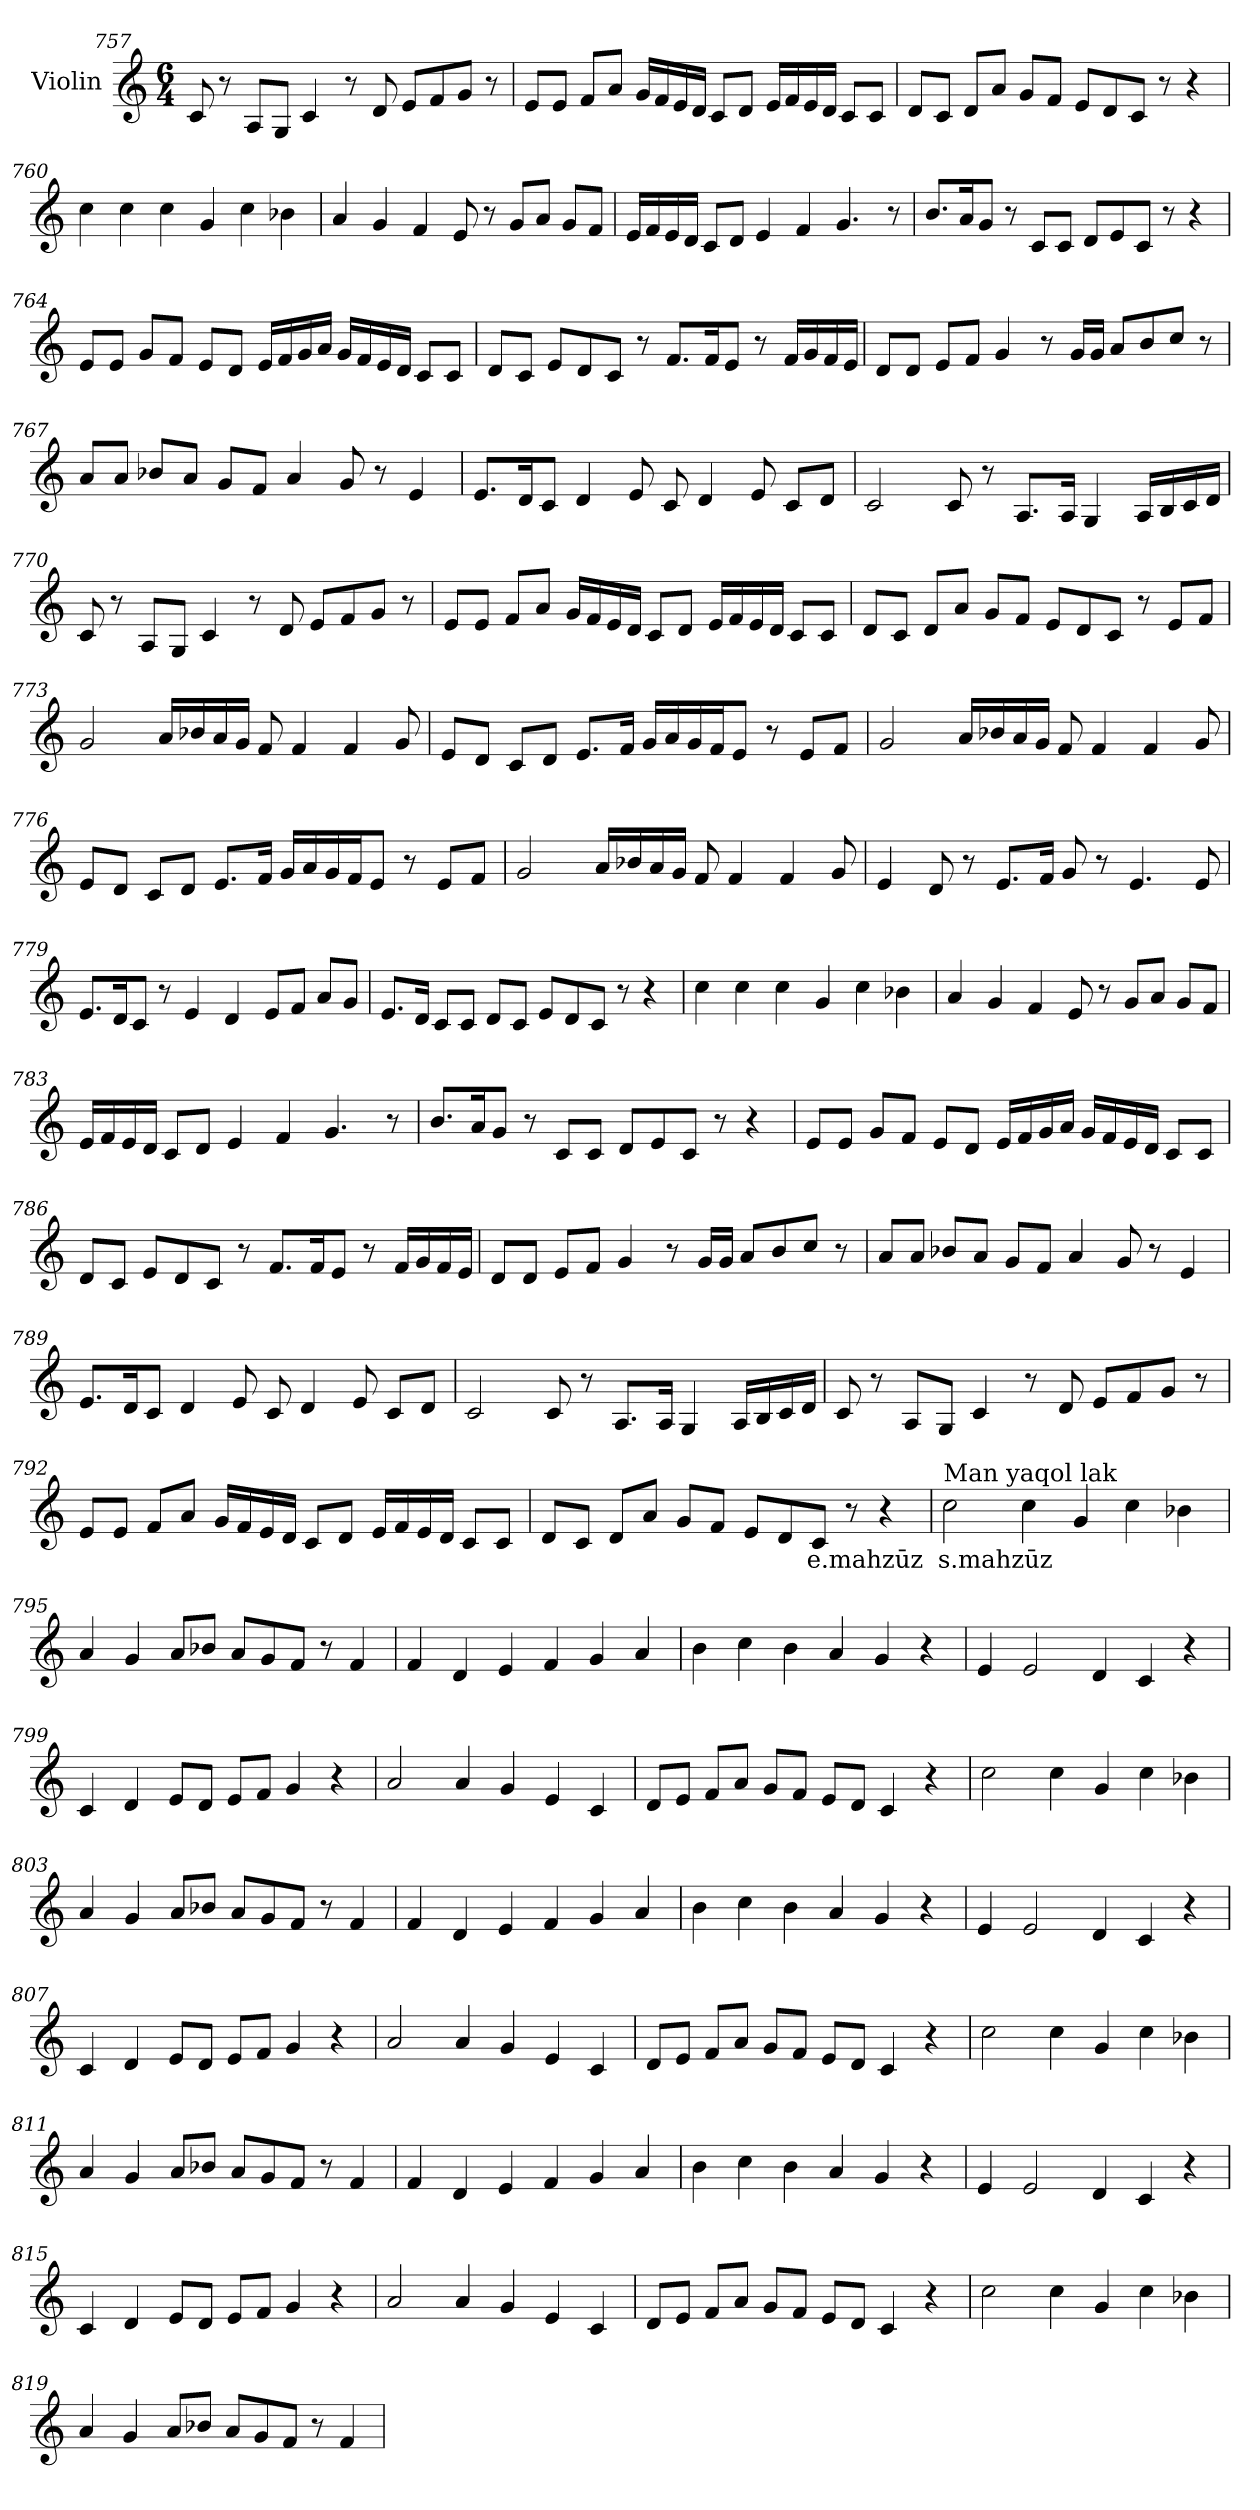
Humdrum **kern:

**kern	**text
*part1	*part1
*staff1	*staff1
*I"Violin	*
*clefG2	*
*k[]	*
*M6/4	*
=757	=757
8c/	.
8r	.
8A/L	.
8G/J	.
4c/	.
8r	.
8d/	.
8e/L	.
8f/	.
8g/J	.
8r	.
!!LO:LB:g=z
=758	=758
8e/L	.
8e/J	.
8f/L	.
8a/J	.
16g/LL	.
16f/	.
16e/	.
16d/JJ	.
8c/L	.
8d/J	.
16e/LL	.
16f/	.
16e/	.
16d/JJ	.
8c/L	.
8c/J	.
!!LO:LB:g=z
=759	=759
8d/L	.
8c/J	.
8d/L	.
8a/J	.
8g/L	.
8f/J	.
8e/L	.
8d/	.
8c/J	.
8r	.
4r	.
=760	=760
4cc\	.
4cc\	.
4cc\	.
4g/	.
4cc\	.
4b-X\	.
=761	=761
4a/	.
4g/	.
4f/	.
8e/	.
8r	.
8g/L	.
8a/J	.
8g/L	.
8f/J	.
!!LO:LB:g=z
=762	=762
16e/LL	.
16f/	.
16e/	.
16d/JJ	.
8c/L	.
8d/J	.
4e/	.
4f/	.
4.g/	.
8r	.
=763	=763
8.b/L	.
16a/K	.
8g/J	.
8r	.
8c/L	.
8c/J	.
8d/L	.
8e/	.
8c/J	.
8r	.
4r	.
=764	=764
8e/L	.
8e/J	.
8g/L	.
8f/J	.
8e/L	.
8d/J	.
16e/LL	.
16f/	.
16g/	.
16a/JJ	.
16g/LL	.
16f/	.
16e/	.
16d/JJ	.
8c/L	.
8c/J	.
!!LO:LB:g=z
=765	=765
8d/L	.
8c/J	.
8e/L	.
8d/	.
8c/J	.
8r	.
8.f/L	.
16f/K	.
8e/J	.
8r	.
16f/LL	.
16g/	.
16f/	.
16e/JJ	.
=766	=766
8d/L	.
8d/J	.
8e/L	.
8f/J	.
4g/	.
8r	.
16g/LL	.
16g/JJ	.
8a/L	.
8b/	.
8cc/J	.
8r	.
=767	=767
8a/L	.
8a/J	.
8b-X/L	.
8a/J	.
8g/L	.
8f/J	.
4a/	.
8g/	.
8r	.
4e/	.
!!LO:LB:g=z
=768	=768
8.e/L	.
16d/K	.
8c/J	.
4d/	.
8e/	.
8c/	.
4d/	.
8e/	.
8c/L	.
8d/J	.
=769	=769
2c/	.
8c/	.
8r	.
8.A/L	.
16A/Jk	.
4G/	.
16A/LL	.
16B/	.
16c/	.
16d/JJ	.
=770	=770
8c/	.
8r	.
8A/L	.
8G/J	.
4c/	.
8r	.
8d/	.
8e/L	.
8f/	.
8g/J	.
8r	.
!!LO:LB:g=z
=771	=771
8e/L	.
8e/J	.
8f/L	.
8a/J	.
16g/LL	.
16f/	.
16e/	.
16d/JJ	.
8c/L	.
8d/J	.
16e/LL	.
16f/	.
16e/	.
16d/JJ	.
8c/L	.
8c/J	.
=772	=772
8d/L	.
8c/J	.
8d/L	.
8a/J	.
8g/L	.
8f/J	.
8e/L	.
8d/	.
8c/J	.
8r	.
8e/L	.
8f/J	.
=773	=773
2g/	.
16a/LL	.
16b-X/	.
16a/	.
16g/JJ	.
8f/	.
4f/	.
4f/	.
8g/	.
!!LO:LB:g=z
=774	=774
8e/L	.
8d/J	.
8c/L	.
8d/J	.
8.e/L	.
16f/Jk	.
16g/LL	.
16a/	.
16g/	.
16f/J	.
8e/J	.
8r	.
8e/L	.
8f/J	.
=775	=775
2g/	.
16a/LL	.
16b-X/	.
16a/	.
16g/JJ	.
8f/	.
4f/	.
4f/	.
8g/	.
=776	=776
8e/L	.
8d/J	.
8c/L	.
8d/J	.
8.e/L	.
16f/Jk	.
16g/LL	.
16a/	.
16g/	.
16f/J	.
8e/J	.
8r	.
8e/L	.
8f/J	.
!!LO:PB:g=z
=777	=777
2g/	.
16a/LL	.
16b-X/	.
16a/	.
16g/JJ	.
8f/	.
4f/	.
4f/	.
8g/	.
=778	=778
4e/	.
8d/	.
8r	.
8.e/L	.
16f/Jk	.
8g/	.
8r	.
4.e/	.
8e/	.
=779	=779
8.e/L	.
16d/K	.
8c/J	.
8r	.
4e/	.
4d/	.
8e/L	.
8f/J	.
8a/L	.
8g/J	.
!!LO:PB:g=z
=780	=780
8.e/L	.
16d/Jk	.
8c/L	.
8c/J	.
8d/L	.
8c/J	.
8e/L	.
8d/	.
8c/J	.
8r	.
4r	.
=781	=781
4cc\	.
4cc\	.
4cc\	.
4g/	.
4cc\	.
4b-X\	.
=782	=782
4a/	.
4g/	.
4f/	.
8e/	.
8r	.
8g/L	.
8a/J	.
8g/L	.
8f/J	.
!!LO:LB:g=z
=783	=783
16e/LL	.
16f/	.
16e/	.
16d/JJ	.
8c/L	.
8d/J	.
4e/	.
4f/	.
4.g/	.
8r	.
=784	=784
8.b/L	.
16a/K	.
8g/J	.
8r	.
8c/L	.
8c/J	.
8d/L	.
8e/	.
8c/J	.
8r	.
4r	.
=785	=785
8e/L	.
8e/J	.
8g/L	.
8f/J	.
8e/L	.
8d/J	.
16e/LL	.
16f/	.
16g/	.
16a/JJ	.
16g/LL	.
16f/	.
16e/	.
16d/JJ	.
8c/L	.
8c/J	.
!!LO:LB:g=z
=786	=786
8d/L	.
8c/J	.
8e/L	.
8d/	.
8c/J	.
8r	.
8.f/L	.
16f/K	.
8e/J	.
8r	.
16f/LL	.
16g/	.
16f/	.
16e/JJ	.
=787	=787
8d/L	.
8d/J	.
8e/L	.
8f/J	.
4g/	.
8r	.
16g/LL	.
16g/JJ	.
8a/L	.
8b/	.
8cc/J	.
8r	.
=788	=788
8a/L	.
8a/J	.
8b-X/L	.
8a/J	.
8g/L	.
8f/J	.
4a/	.
8g/	.
8r	.
4e/	.
!!LO:LB:g=z
=789	=789
8.e/L	.
16d/K	.
8c/J	.
4d/	.
8e/	.
8c/	.
4d/	.
8e/	.
8c/L	.
8d/J	.
=790	=790
2c/	.
8c/	.
8r	.
8.A/L	.
16A/Jk	.
4G/	.
16A/LL	.
16B/	.
16c/	.
16d/JJ	.
=791	=791
8c/	.
8r	.
8A/L	.
8G/J	.
4c/	.
8r	.
8d/	.
8e/L	.
8f/	.
8g/J	.
8r	.
!!LO:LB:g=z
=792	=792
8e/L	.
8e/J	.
8f/L	.
8a/J	.
16g/LL	.
16f/	.
16e/	.
16d/JJ	.
8c/L	.
8d/J	.
16e/LL	.
16f/	.
16e/	.
16d/JJ	.
8c/L	.
8c/J	.
=793	=793
8d/L	.
8c/J	.
8d/L	.
8a/J	.
8g/L	.
8f/J	.
8e/L	.
8d/	.
!	!LO:LY:b
8c/J	e.mahzūz
8r	.
4r	.
=794	=794
*MM90	*
!LO:TX:a:t=Man yaqol lak	!
!	!LO:LY:b
2cc\	s.mahzūz
4cc\	.
4g/	.
4cc\	.
4b-X\	.
!!LO:LB:g=z
=795	=795
4a/	.
4g/	.
8a/L	.
8b-X/J	.
8a/L	.
8g/	.
8f/J	.
8r	.
4f/	.
=796	=796
4f/	.
4d/	.
4e/	.
4f/	.
4g/	.
4a/	.
=797	=797
4b\	.
4cc\	.
4b\	.
4a/	.
4g/	.
4r	.
=798	=798
4e/	.
2e/	.
4d/	.
4c/	.
4r	.
!!LO:LB:g=z
=799	=799
4c/	.
4d/	.
8e/L	.
8d/J	.
8e/L	.
8f/J	.
4g/	.
4r	.
=800	=800
2a/	.
4a/	.
4g/	.
4e/	.
4c/	.
=801	=801
8d/L	.
8e/J	.
8f/L	.
8a/J	.
8g/L	.
8f/J	.
8e/L	.
8d/J	.
4c/	.
4r	.
=802	=802
2cc\	.
4cc\	.
4g/	.
4cc\	.
4b-X\	.
!!LO:LB:g=z
=803	=803
4a/	.
4g/	.
8a/L	.
8b-X/J	.
8a/L	.
8g/	.
8f/J	.
8r	.
4f/	.
=804	=804
4f/	.
4d/	.
4e/	.
4f/	.
4g/	.
4a/	.
=805	=805
4b\	.
4cc\	.
4b\	.
4a/	.
4g/	.
4r	.
=806	=806
4e/	.
2e/	.
4d/	.
4c/	.
4r	.
!!LO:PB:g=z
=807	=807
4c/	.
4d/	.
8e/L	.
8d/J	.
8e/L	.
8f/J	.
4g/	.
4r	.
=808	=808
2a/	.
4a/	.
4g/	.
4e/	.
4c/	.
=809	=809
8d/L	.
8e/J	.
8f/L	.
8a/J	.
8g/L	.
8f/J	.
8e/L	.
8d/J	.
4c/	.
4r	.
=810	=810
2cc\	.
4cc\	.
4g/	.
4cc\	.
4b-X\	.
!!LO:LB:g=z
=811	=811
4a/	.
4g/	.
8a/L	.
8b-X/J	.
8a/L	.
8g/	.
8f/J	.
8r	.
4f/	.
=812	=812
4f/	.
4d/	.
4e/	.
4f/	.
4g/	.
4a/	.
=813	=813
4b\	.
4cc\	.
4b\	.
4a/	.
4g/	.
4r	.
=814	=814
4e/	.
2e/	.
4d/	.
4c/	.
4r	.
!!LO:LB:g=z
=815	=815
4c/	.
4d/	.
8e/L	.
8d/J	.
8e/L	.
8f/J	.
4g/	.
4r	.
=816	=816
2a/	.
4a/	.
4g/	.
4e/	.
4c/	.
=817	=817
8d/L	.
8e/J	.
8f/L	.
8a/J	.
8g/L	.
8f/J	.
8e/L	.
8d/J	.
4c/	.
4r	.
=818	=818
2cc\	.
4cc\	.
4g/	.
4cc\	.
4b-X\	.
!!LO:LB:g=z
=819	=819
4a/	.
4g/	.
8a/L	.
8b-X/J	.
8a/L	.
8g/	.
8f/J	.
8r	.
4f/	.
=	=
*-	*-
